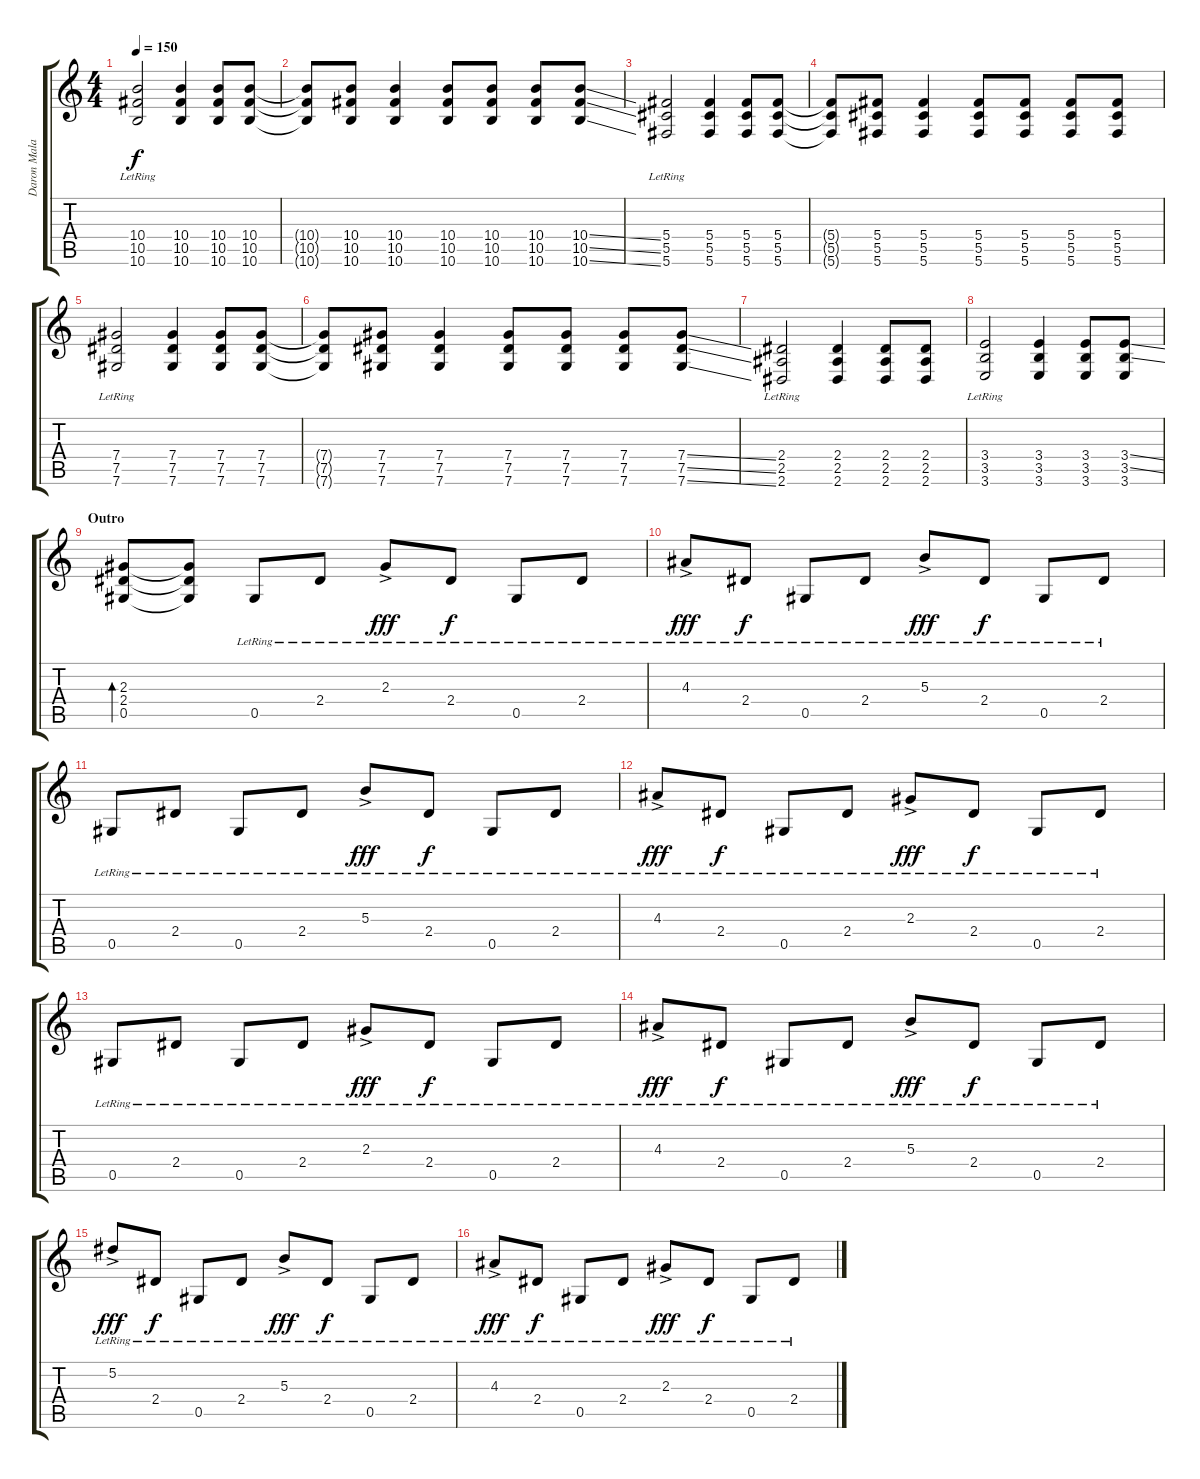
\track ("Daron Malakian" "Daron Mala") {instrument acousticguitarsteel}
\staff {score tabs}
\tuning (Eb4 Bb3 Gb3 Db3 Ab2 Db2) {hide}
\ts (4 4)
\tempo 150
\clef g2
\ks c
(10.4{lr} 10.5{lr} 10.6{lr}).2{dy f} (10.4 10.5 10.6).4 (10.4 10.5 10.6).8 (10.4 10.5 10.6).8 |
(10.4{t} 10.5{t} 10.6{t}).8 (10.4 10.5 10.6).8 (10.4 10.5 10.6).4 (10.4 10.5 10.6).8 (10.4 10.5 10.6).8 (10.4 10.5 10.6).8 (10.4{ss} 10.5{ss} 10.6{ss}).8 |
(5.4{lr} 5.5{lr} 5.6{lr}).2 (5.4 5.5 5.6).4 (5.4 5.5 5.6).8 (5.4 5.5 5.6).8 |
(5.4{t} 5.5{t} 5.6{t}).8 (5.4 5.5 5.6).8 (5.4 5.5 5.6).4 (5.4 5.5 5.6).8 (5.4 5.5 5.6).8 (5.4 5.5 5.6).8 (5.4 5.5 5.6).8 |
(7.4{lr} 7.5{lr} 7.6{lr}).2 (7.4 7.5 7.6).4 (7.4 7.5 7.6).8 (7.4 7.5 7.6).8 |
(7.4{t} 7.5{t} 7.6{t}).8 (7.4 7.5 7.6).8 (7.4 7.5 7.6).4 (7.4 7.5 7.6).8 (7.4 7.5 7.6).8 (7.4 7.5 7.6).8 (7.4{ss} 7.5{ss} 7.6{ss}).8 |
(2.4{lr} 2.5{lr} 2.6{lr}).2 (2.4 2.5 2.6).4 (2.4 2.5 2.6).8 (2.4 2.5 2.6).8 |
(3.4{lr} 3.5{lr} 3.6{lr}).2 (3.4 3.5 3.6).4 (3.4 3.5 3.6).8 (3.4{ss} 3.5{ss} 3.6).8 |
\section ("" "Outro")
(2.3 2.4 0.5).8{bd 120} (2.3{t} 2.4{t} 0.5{t}).8 0.5{lr}.8 2.4{lr}.8 2.3{ac lr}.8{dy fff} 2.4{lr}.8{dy f} 0.5{lr}.8 2.4{lr}.8 |
4.3{ac lr}.8{dy fff} 2.4{lr}.8{dy f} 0.5{lr}.8 2.4{lr}.8 5.3{ac lr}.8{dy fff} 2.4{lr}.8{dy f} 0.5{lr}.8 2.4{lr}.8 |
0.5{lr}.8 2.4{lr}.8 0.5{lr}.8 2.4{lr}.8 5.3{ac lr}.8{dy fff} 2.4{lr}.8{dy f} 0.5{lr}.8 2.4{lr}.8 |
4.3{ac lr}.8{dy fff} 2.4{lr}.8{dy f} 0.5{lr}.8 2.4{lr}.8 2.3{ac lr}.8{dy fff} 2.4{lr}.8{dy f} 0.5{lr}.8 2.4{lr}.8 |
0.5{lr}.8 2.4{lr}.8 0.5{lr}.8 2.4{lr}.8 2.3{ac lr}.8{dy fff} 2.4{lr}.8{dy f} 0.5{lr}.8 2.4{lr}.8 |
4.3{ac lr}.8{dy fff} 2.4{lr}.8{dy f} 0.5{lr}.8 2.4{lr}.8 5.3{ac lr}.8{dy fff} 2.4{lr}.8{dy f} 0.5{lr}.8 2.4{lr}.8 |
5.2{ac lr}.8{dy fff} 2.4{lr}.8{dy f} 0.5{lr}.8 2.4{lr}.8 5.3{ac lr}.8{dy fff} 2.4{lr}.8{dy f} 0.5{lr}.8 2.4{lr}.8 |
4.3{ac lr}.8{dy fff} 2.4{lr}.8{dy f} 0.5{lr}.8 2.4{lr}.8 2.3{ac lr}.8{dy fff} 2.4{lr}.8{dy f} 0.5{lr}.8 2.4{lr}.8
